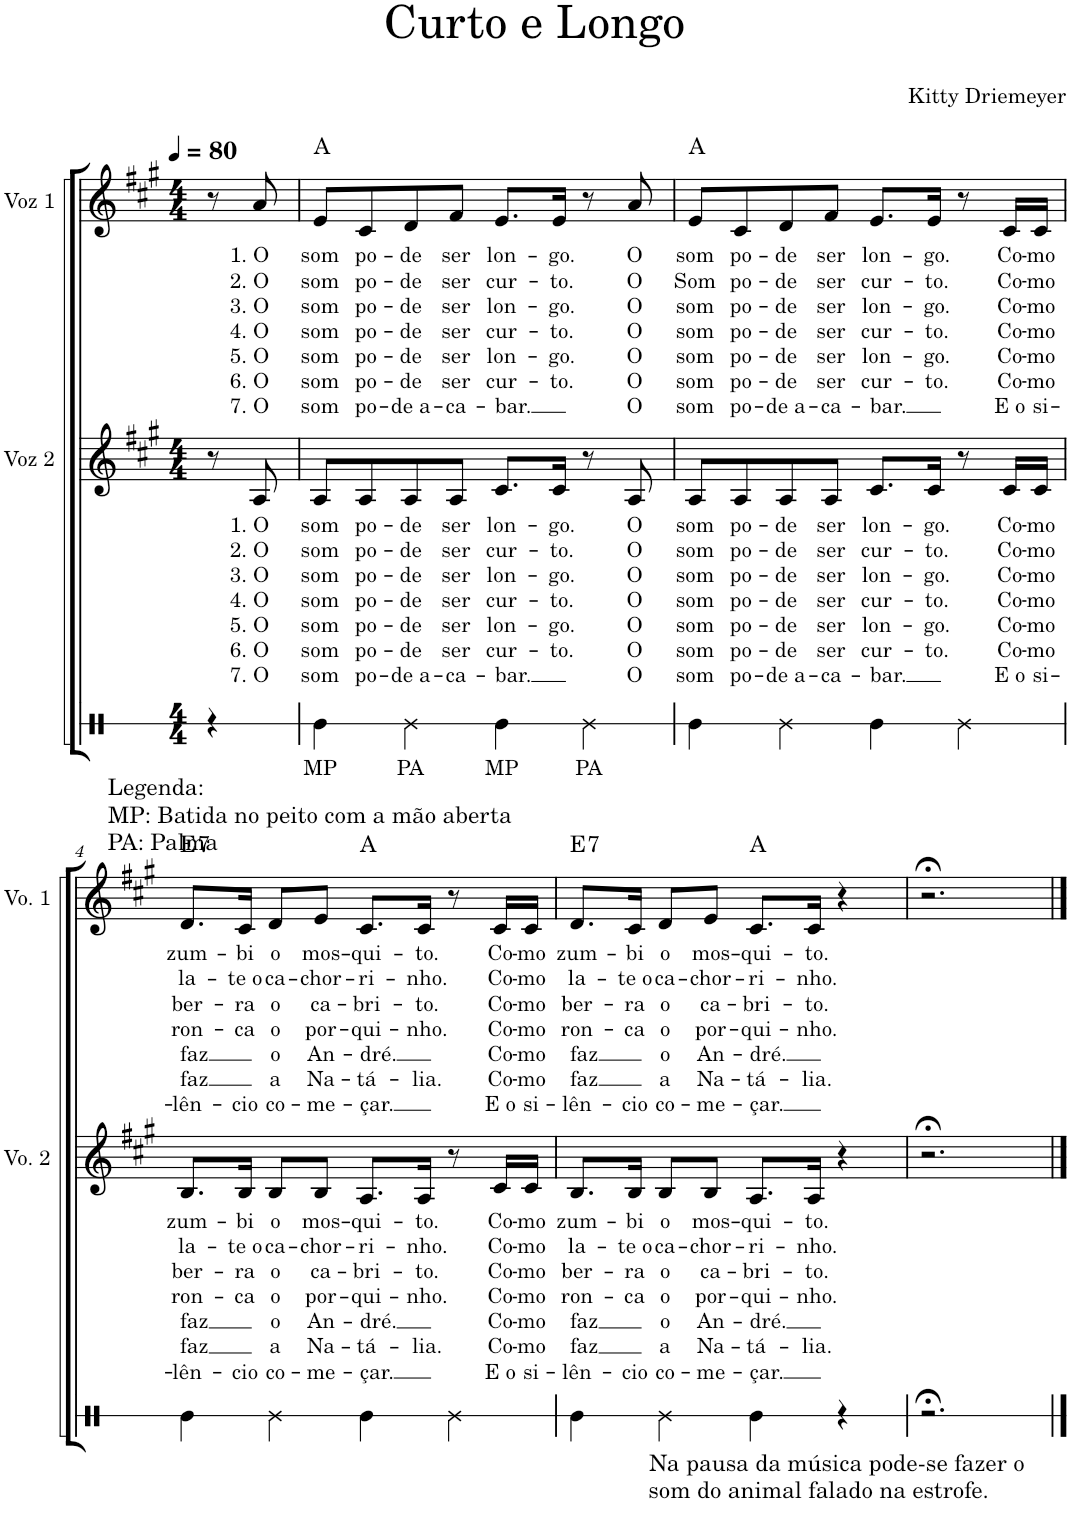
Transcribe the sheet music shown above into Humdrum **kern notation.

**kern	**text	**kern	**text	**text	**text	**text	**text	**text	**text	**kern	**text	**text	**text	**text	**text	**text	**text	**harte
*part3	*part3	*part2	*part2	*part2	*part2	*part2	*part2	*part2	*part2	*part1	*part1	*part1	*part1	*part1	*part1	*part1	*part1	*part1
*staff3	*staff3	*staff2	*staff2	*staff2	*staff2	*staff2	*staff2	*staff2	*staff2	*staff1	*staff1	*staff1	*staff1	*staff1	*staff1	*staff1	*staff1	*
*I"Voz 3	*	*I"Voz 2	*	*	*	*	*	*	*	*I"Voz 1	*	*	*	*	*	*	*	*
*	*	*I'Vo. 2	*	*	*	*	*	*	*	*I'Vo. 1	*	*	*	*	*	*	*	*
*stria1	*	*	*	*	*	*	*	*	*	*	*	*	*	*	*	*	*	*
*clefX	*	*clefG2	*	*	*	*	*	*	*	*clefG2	*	*	*	*	*	*	*	*
*k[f#c#g#]	*	*k[f#c#g#]	*	*	*	*	*	*	*	*k[f#c#g#]	*	*	*	*	*	*	*	*
*M4/4	*	*M4/4	*	*	*	*	*	*	*	*M4/4	*	*	*	*	*	*	*	*
*MM80	*	*MM80	*	*	*	*	*	*	*	*MM80	*	*	*	*	*	*	*	*
=1	=1	=1	=1	=1	=1	=1	=1	=1	=1	=1	=1	=1	=1	=1	=1	=1	=1	=1
!LO:TX:b:t=Legenda&colon;	!	!	!	!	!	!	!	!	!	!	!	!	!	!	!	!	!	!
!LO:TX:b:t=MP&colon; Batida no peito com a mão aberta	!	!	!	!	!	!	!	!	!	!	!	!	!	!	!	!	!	!
!LO:TX:b:t=PA&colon; Palma	!	!	!	!	!	!	!	!	!	!	!	!	!	!	!	!	!	!
4r	.	8r	.	.	.	.	.	.	.	8r	.	.	.	.	.	.	.	.
!	!	!	!LO:LY:b	!LO:LY:b	!LO:LY:b	!LO:LY:b	!LO:LY:b	!LO:LY:b	!LO:LY:b	!	!LO:LY:b	!LO:LY:b	!LO:LY:b	!LO:LY:b	!LO:LY:b	!LO:LY:b	!LO:LY:b	!
.	.	8A/	1. O	2. O	3. O	4. O	5. O	6. O	7. O	8a/	1. O	2. O	3. O	4. O	5. O	6. O	7. O	.
=2	=2	=2	=2	=2	=2	=2	=2	=2	=2	=2	=2	=2	=2	=2	=2	=2	=2	=2
!	!LO:LY:b	!	!LO:LY:b	!LO:LY:b	!LO:LY:b	!LO:LY:b	!LO:LY:b	!LO:LY:b	!LO:LY:b	!	!LO:LY:b	!LO:LY:b	!LO:LY:b	!LO:LY:b	!LO:LY:b	!LO:LY:b	!LO:LY:b	!
4Re\	MP	8A/L	som	som	som	som	som	som	som	8e/L	som	som	som	som	som	som	som	A:maj
!	!	!	!LO:LY:b	!LO:LY:b	!LO:LY:b	!LO:LY:b	!LO:LY:b	!LO:LY:b	!LO:LY:b	!	!LO:LY:b	!LO:LY:b	!LO:LY:b	!LO:LY:b	!LO:LY:b	!LO:LY:b	!LO:LY:b	!
.	.	8A/	po-	po-	po-	po-	po-	po-	po-	8c#/	po-	po-	po-	po-	po-	po-	po-	.
!	!LO:LY:b	!	!LO:LY:b	!LO:LY:b	!LO:LY:b	!LO:LY:b	!LO:LY:b	!LO:LY:b	!LO:LY:b	!	!LO:LY:b	!LO:LY:b	!LO:LY:b	!LO:LY:b	!LO:LY:b	!LO:LY:b	!LO:LY:b	!
4Re\	PA	8A/	-de	-de	-de	-de	-de	-de	-de a-	8d/	-de	-de	-de	-de	-de	-de	-de a-	.
!	!	!	!LO:LY:b	!LO:LY:b	!LO:LY:b	!LO:LY:b	!LO:LY:b	!LO:LY:b	!LO:LY:b	!	!LO:LY:b	!LO:LY:b	!LO:LY:b	!LO:LY:b	!LO:LY:b	!LO:LY:b	!LO:LY:b	!
.	.	8A/J	ser	ser	ser	ser	ser	ser	-ca-	8f#/J	ser	ser	ser	ser	ser	ser	-ca-	.
!	!LO:LY:b	!	!LO:LY:b	!LO:LY:b	!LO:LY:b	!LO:LY:b	!LO:LY:b	!LO:LY:b	!LO:LY:b	!	!LO:LY:b	!LO:LY:b	!LO:LY:b	!LO:LY:b	!LO:LY:b	!LO:LY:b	!LO:LY:b	!
4Re\	MP	8.c#/L	lon-	cur-	lon-	cur-	lon-	cur-	-bar.	8.e/L	lon-	cur-	lon-	cur-	lon-	cur-	-bar.	.
!	!	!	!LO:LY:b	!LO:LY:b	!LO:LY:b	!LO:LY:b	!LO:LY:b	!LO:LY:b	!	!	!LO:LY:b	!LO:LY:b	!LO:LY:b	!LO:LY:b	!LO:LY:b	!LO:LY:b	!	!
.	.	16c#/Jk	-go.	-to.	-go.	-to.	-go.	-to.	.	16e/Jk	-go.	-to.	-go.	-to.	-go.	-to.	.	.
!	!LO:LY:b	!	!	!	!	!	!	!	!	!	!	!	!	!	!	!	!	!
4Re\	PA	8r	.	.	.	.	.	.	.	8r	.	.	.	.	.	.	.	.
!	!	!	!LO:LY:b	!LO:LY:b	!LO:LY:b	!LO:LY:b	!LO:LY:b	!LO:LY:b	!LO:LY:b	!	!LO:LY:b	!LO:LY:b	!LO:LY:b	!LO:LY:b	!LO:LY:b	!LO:LY:b	!LO:LY:b	!
.	.	8A/	O	O	O	O	O	O	O	8a/	O	O	O	O	O	O	O	.
=3	=3	=3	=3	=3	=3	=3	=3	=3	=3	=3	=3	=3	=3	=3	=3	=3	=3	=3
!	!	!	!LO:LY:b	!LO:LY:b	!LO:LY:b	!LO:LY:b	!LO:LY:b	!LO:LY:b	!LO:LY:b	!	!LO:LY:b	!LO:LY:b	!LO:LY:b	!LO:LY:b	!LO:LY:b	!LO:LY:b	!LO:LY:b	!
4Re\	.	8A/L	som	som	som	som	som	som	som	8e/L	som	Som	som	som	som	som	som	A:maj
!	!	!	!LO:LY:b	!LO:LY:b	!LO:LY:b	!LO:LY:b	!LO:LY:b	!LO:LY:b	!LO:LY:b	!	!LO:LY:b	!LO:LY:b	!LO:LY:b	!LO:LY:b	!LO:LY:b	!LO:LY:b	!LO:LY:b	!
.	.	8A/	po-	po-	po-	po-	po-	po-	po-	8c#/	po-	po-	po-	po-	po-	po-	po-	.
!	!	!	!LO:LY:b	!LO:LY:b	!LO:LY:b	!LO:LY:b	!LO:LY:b	!LO:LY:b	!LO:LY:b	!	!LO:LY:b	!LO:LY:b	!LO:LY:b	!LO:LY:b	!LO:LY:b	!LO:LY:b	!LO:LY:b	!
4Re\	.	8A/	-de	-de	-de	-de	-de	-de	-de a-	8d/	-de	-de	-de	-de	-de	-de	-de a-	.
!	!	!	!LO:LY:b	!LO:LY:b	!LO:LY:b	!LO:LY:b	!LO:LY:b	!LO:LY:b	!LO:LY:b	!	!LO:LY:b	!LO:LY:b	!LO:LY:b	!LO:LY:b	!LO:LY:b	!LO:LY:b	!LO:LY:b	!
.	.	8A/J	ser	ser	ser	ser	ser	ser	-ca-	8f#/J	ser	ser	ser	ser	ser	ser	-ca-	.
!	!	!	!LO:LY:b	!LO:LY:b	!LO:LY:b	!LO:LY:b	!LO:LY:b	!LO:LY:b	!LO:LY:b	!	!LO:LY:b	!LO:LY:b	!LO:LY:b	!LO:LY:b	!LO:LY:b	!LO:LY:b	!LO:LY:b	!
4Re\	.	8.c#/L	lon-	cur-	lon-	cur-	lon-	cur-	-bar.	8.e/L	lon-	cur-	lon-	cur-	lon-	cur-	-bar.	.
!	!	!	!LO:LY:b	!LO:LY:b	!LO:LY:b	!LO:LY:b	!LO:LY:b	!LO:LY:b	!	!	!LO:LY:b	!LO:LY:b	!LO:LY:b	!LO:LY:b	!LO:LY:b	!LO:LY:b	!	!
.	.	16c#/Jk	-go.	-to.	-go.	-to.	-go.	-to.	.	16e/Jk	-go.	-to.	go.	-to.	-go.	-to.	.	.
4Re\	.	8r	.	.	.	.	.	.	.	8r	.	.	.	.	.	.	.	.
!	!	!	!LO:LY:b	!LO:LY:b	!LO:LY:b	!LO:LY:b	!LO:LY:b	!LO:LY:b	!LO:LY:b	!	!LO:LY:b	!LO:LY:b	!LO:LY:b	!LO:LY:b	!LO:LY:b	!LO:LY:b	!LO:LY:b	!
.	.	16c#/LL	Co-	Co-	Co-	Co-	Co-	Co-	E o	16c#/LL	Co-	Co-	Co-	Co-	Co-	Co-	E o	.
!	!	!	!LO:LY:b	!LO:LY:b	!LO:LY:b	!LO:LY:b	!LO:LY:b	!LO:LY:b	!LO:LY:b	!	!LO:LY:b	!LO:LY:b	!LO:LY:b	!LO:LY:b	!LO:LY:b	!LO:LY:b	!LO:LY:b	!
.	.	16c#/JJ	-mo	-mo	-mo	-mo	-mo	-mo	si-	16c#/JJ	-mo	-mo	-mo	-mo	-mo	-mo	si-	.
!!LO:LB:g=z
=4	=4	=4	=4	=4	=4	=4	=4	=4	=4	=4	=4	=4	=4	=4	=4	=4	=4	=4
!	!	!	!LO:LY:b	!LO:LY:b	!LO:LY:b	!LO:LY:b	!LO:LY:b	!LO:LY:b	!LO:LY:b	!	!LO:LY:b	!LO:LY:b	!LO:LY:b	!LO:LY:b	!LO:LY:b	!LO:LY:b	!LO:LY:b	!LO:H:kt=7
4Re\	.	8.B/L	zum-	la-	ber-	ron-	faz	faz	-lên-	8.d/L	zum-	la-	ber-	ron-	faz	faz	-lên-	E:7
!	!	!	!LO:LY:b	!LO:LY:b	!LO:LY:b	!LO:LY:b	!	!	!LO:LY:b	!	!LO:LY:b	!LO:LY:b	!LO:LY:b	!LO:LY:b	!	!	!LO:LY:b	!
.	.	16B/Jk	-bi	-te o	-ra	-ca	.	.	-cio	16c#/Jk	-bi	-te o	-ra	-ca	.	.	-cio	.
!	!	!	!LO:LY:b	!LO:LY:b	!LO:LY:b	!LO:LY:b	!LO:LY:b	!LO:LY:b	!LO:LY:b	!	!LO:LY:b	!LO:LY:b	!LO:LY:b	!LO:LY:b	!LO:LY:b	!LO:LY:b	!LO:LY:b	!
4Re\	.	8B/L	o	ca-	o	o	o	a	co-	8d/L	o	ca-	o	o	o	a	co-	.
!	!	!	!LO:LY:b	!LO:LY:b	!LO:LY:b	!LO:LY:b	!LO:LY:b	!LO:LY:b	!LO:LY:b	!	!LO:LY:b	!LO:LY:b	!LO:LY:b	!LO:LY:b	!LO:LY:b	!LO:LY:b	!LO:LY:b	!
.	.	8B/J	mos-	-chor-	ca-	por-	An-	Na-	-me-	8e/J	mos-	-chor-	ca-	por-	An-	Na-	-me-	.
!	!	!	!LO:LY:b	!LO:LY:b	!LO:LY:b	!LO:LY:b	!LO:LY:b	!LO:LY:b	!LO:LY:b	!	!LO:LY:b	!LO:LY:b	!LO:LY:b	!LO:LY:b	!LO:LY:b	!LO:LY:b	!LO:LY:b	!
4Re\	.	8.A/L	-qui-	-ri-	-bri-	-qui-	-dré.	-tá-	-çar.	8.c#/L	-qui-	-ri-	-bri-	-qui-	-dré.	-tá-	-çar.	A:maj
!	!	!	!LO:LY:b	!LO:LY:b	!LO:LY:b	!LO:LY:b	!	!LO:LY:b	!	!	!LO:LY:b	!LO:LY:b	!LO:LY:b	!LO:LY:b	!	!LO:LY:b	!	!
.	.	16A/Jk	-to.	-nho.	-to.	-nho.	.	-lia.	.	16c#/Jk	-to.	-nho.	-to.	-nho.	.	-lia.	.	.
4Re\	.	8r	.	.	.	.	.	.	.	8r	.	.	.	.	.	.	.	.
!	!	!	!LO:LY:b	!LO:LY:b	!LO:LY:b	!LO:LY:b	!LO:LY:b	!LO:LY:b	!LO:LY:b	!	!LO:LY:b	!LO:LY:b	!LO:LY:b	!LO:LY:b	!LO:LY:b	!LO:LY:b	!LO:LY:b	!
.	.	16c#/LL	Co-	Co-	Co-	Co-	Co-	Co-	E o	16c#/LL	Co-	Co-	Co-	Co-	Co-	Co-	E o	.
!	!	!	!LO:LY:b	!LO:LY:b	!LO:LY:b	!LO:LY:b	!LO:LY:b	!LO:LY:b	!LO:LY:b	!	!LO:LY:b	!LO:LY:b	!LO:LY:b	!LO:LY:b	!LO:LY:b	!LO:LY:b	!LO:LY:b	!
.	.	16c#/JJ	-mo	-mo	-mo	-mo	-mo	-mo	si-	16c#/JJ	-mo	-mo	-mo	-mo	-mo	-mo	si-	.
=5	=5	=5	=5	=5	=5	=5	=5	=5	=5	=5	=5	=5	=5	=5	=5	=5	=5	=5
!	!	!	!LO:LY:b	!LO:LY:b	!LO:LY:b	!LO:LY:b	!LO:LY:b	!LO:LY:b	!LO:LY:b	!	!LO:LY:b	!LO:LY:b	!LO:LY:b	!LO:LY:b	!LO:LY:b	!LO:LY:b	!LO:LY:b	!LO:H:kt=7
4Re\	.	8.B/L	zum-	la-	ber-	ron-	faz	faz	-lên-	8.d/L	zum-	la-	ber-	ron-	faz	faz	-lên-	E:7
!	!	!	!LO:LY:b	!LO:LY:b	!LO:LY:b	!LO:LY:b	!	!	!LO:LY:b	!	!LO:LY:b	!LO:LY:b	!LO:LY:b	!LO:LY:b	!	!	!LO:LY:b	!
.	.	16B/Jk	-bi	-te o	-ra	-ca	.	.	-cio	16c#/Jk	-bi	-te o	-ra	-ca	.	.	-cio	.
!	!	!	!LO:LY:b	!LO:LY:b	!LO:LY:b	!LO:LY:b	!LO:LY:b	!LO:LY:b	!LO:LY:b	!	!LO:LY:b	!LO:LY:b	!LO:LY:b	!LO:LY:b	!LO:LY:b	!LO:LY:b	!LO:LY:b	!
4Re\	.	8B/L	o	ca-	o	o	o	a	co-	8d/L	o	ca-	o	o	o	a	co-	.
!	!	!	!LO:LY:b	!LO:LY:b	!LO:LY:b	!LO:LY:b	!LO:LY:b	!LO:LY:b	!LO:LY:b	!	!LO:LY:b	!LO:LY:b	!LO:LY:b	!LO:LY:b	!LO:LY:b	!LO:LY:b	!LO:LY:b	!
.	.	8B/J	mos-	-chor-	ca-	por-	An-	Na-	-me-	8e/J	mos-	-chor-	ca-	por-	An-	Na-	-me-	.
!	!	!	!LO:LY:b	!LO:LY:b	!LO:LY:b	!LO:LY:b	!LO:LY:b	!LO:LY:b	!LO:LY:b	!	!LO:LY:b	!LO:LY:b	!LO:LY:b	!LO:LY:b	!LO:LY:b	!LO:LY:b	!LO:LY:b	!
4Re\	.	8.A/L	-qui-	-ri-	-bri-	-qui-	-dré.	-tá-	-çar.	8.c#/L	-qui-	-ri-	-bri-	-qui-	-dré.	-tá-	-çar.	A:maj
!	!	!	!LO:LY:b	!LO:LY:b	!LO:LY:b	!LO:LY:b	!	!LO:LY:b	!	!	!LO:LY:b	!LO:LY:b	!LO:LY:b	!LO:LY:b	!	!LO:LY:b	!	!
.	.	16A/Jk	-to.	-nho.	-to.	-nho.	.	-lia.	.	16c#/Jk	-to.	-nho.	-to.	-nho.	.	-lia.	.	.
4r	.	4r	.	.	.	.	.	.	.	4r	.	.	.	.	.	.	.	.
=6	=6	=6	=6	=6	=6	=6	=6	=6	=6	=6	=6	=6	=6	=6	=6	=6	=6	=6
!LO:TX:b:t=Na pausa da música pode-se fazer o	!	!	!	!	!	!	!	!	!	!	!	!	!	!	!	!	!	!
!LO:TX:b:t=som do animal falado na estrofe.	!	!	!	!	!	!	!	!	!	!	!	!	!	!	!	!	!	!
2.r;<	.	2.r;<	.	.	.	.	.	.	.	2.r;<	.	.	.	.	.	.	.	.
==	==	==	==	==	==	==	==	==	==	==	==	==	==	==	==	==	==	==
*-	*-	*-	*-	*-	*-	*-	*-	*-	*-	*-	*-	*-	*-	*-	*-	*-	*-	*-
